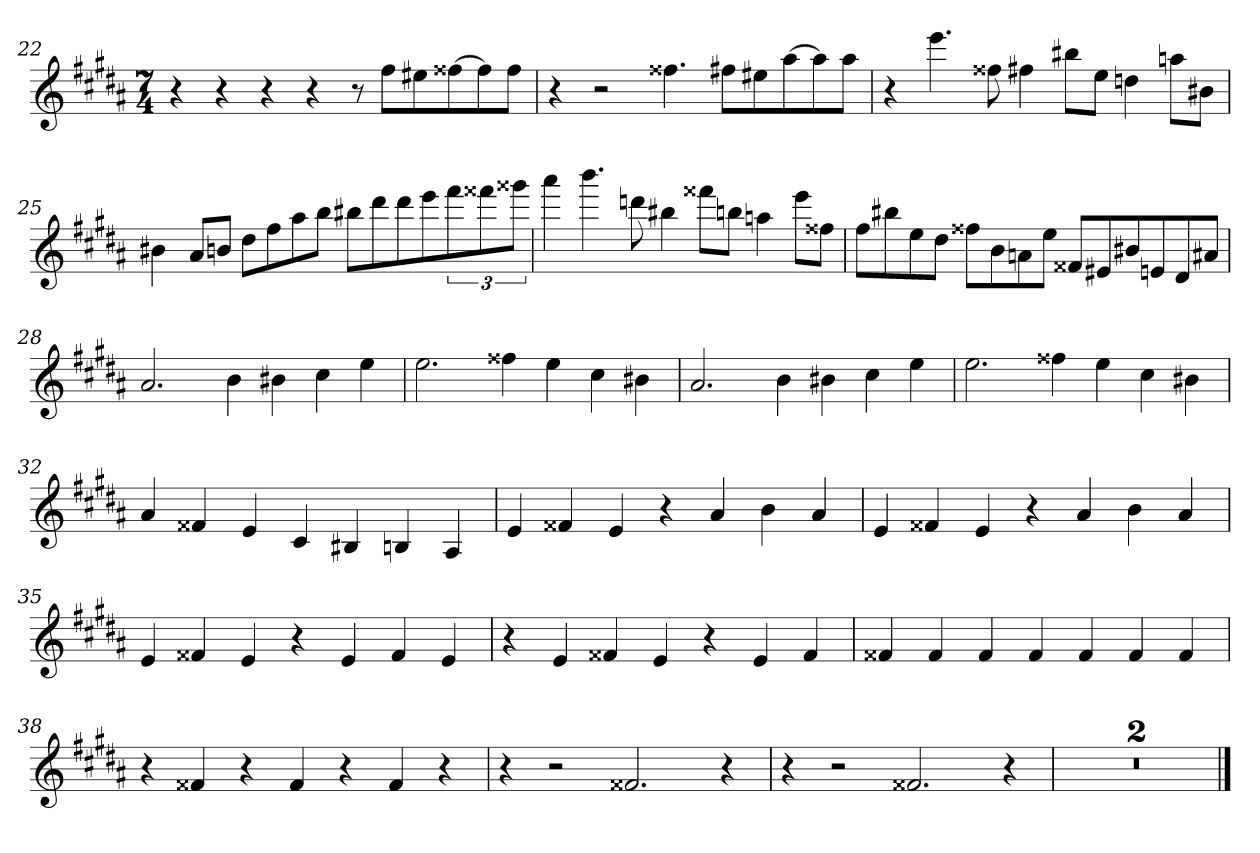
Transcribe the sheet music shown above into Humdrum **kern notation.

**kern
*part1
*staff1
*clefG2
*k[f#c#g#d#a#]
*B:
*M7/4
=22
4r
4r
4r
4r
8r
8ff#\L
8ee#X\
[8ff##X\
8ff##\]
8ff##\J
=23
4r
2r
4.ff##X
8ff#X\L
8ee#X\
[8aa#\
8aa#\]
8aa#\J
=24
4r
4.eee
8ff##X
4ff#X
8bb#X\L
8ee\J
4ddn
8aan\L
8b#X\J
=25
4b#X
8a#/L
8bn/J
8dd#\L
8ff#\
8aa#\
8bb\J
8bb#X\L
8ddd#\
8ddd#\
8eee\
12fff#\
12fff##X\
12ggg##X\J
=26
4aaa#
4.bbb
8dddn
4bb#X
8fff##X\L
8bbn\J
4aan
8eee\L
8ff##X\J
=27
8ff#\L
8bb#X\
8ee\
8dd#\J
8ff##X\L
8b\
8an\
8ee\J
8f##X/L
8e#X/
8b#X/
8en/
8d#/
8a#X/J
=28
2.a#
4b
4b#X
4cc#
4ee
=29
2.ee
4ff##X
4ee
4cc#
4b#X
=30
2.a#
4b
4b#X
4cc#
4ee
=31
2.ee
4ff##X
4ee
4cc#
4b#X
=32
4a#
4f##X
4e
4c#
4B#X
4Bn
4A#
=33
4e
4f##X
4e
4r
4a#
4b
4a#
=34
4e
4f##X
4e
4r
4a#
4b
4a#
=35
4e
4f##X
4e
4r
4e
4f##
4e
=36
4r
4e
4f##X
4e
4r
4e
4f##
=37
4f##X
4f##
4f##
4f##
4f##
4f##
4f##
=38
4r
4f##X
4r
4f##
4r
4f##
4r
=39
4r
2r
2.f##X
4r
=40
4r
2r
2.f##X
4r
=41
1..r
=42
1..r
==
*-
